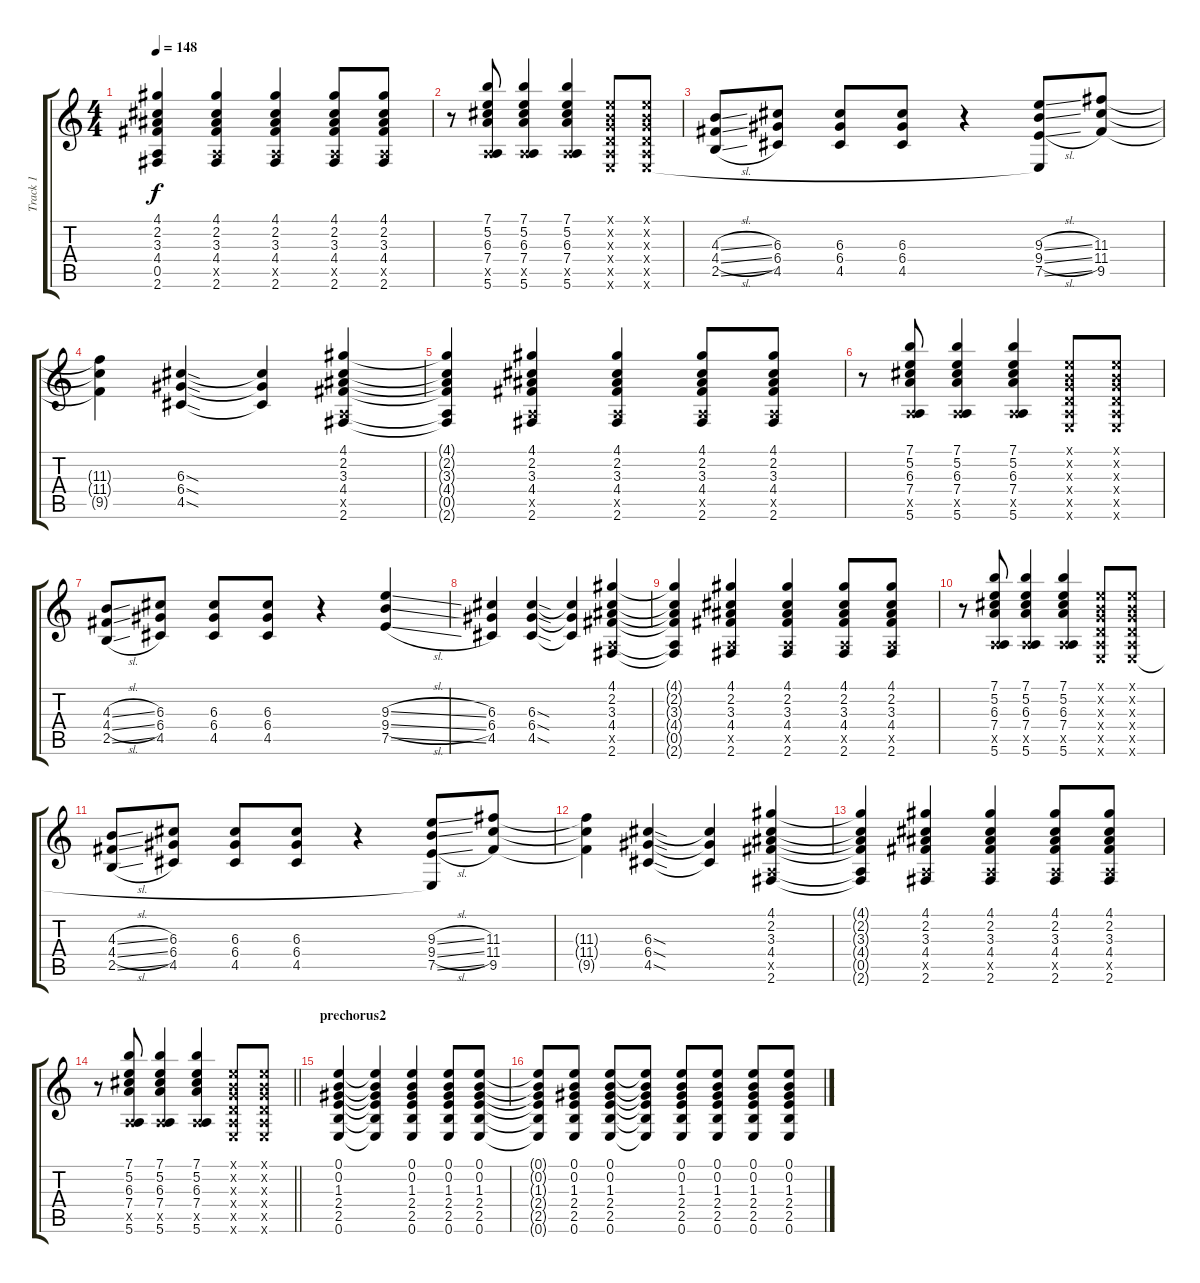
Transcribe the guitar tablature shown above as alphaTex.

\track ("Track 1" "Track 1") {instrument overdrivenguitar}
\staff {score tabs}
\tuning (E4 B3 G3 D3 A2 E2) {hide}
\ts (4 4)
\tempo 148
\clef g2
\ks c
(4.1{t} 2.2{t} 3.3{t} 4.4{t} 0.5{t} 2.6{t}).4{dy f} (4.1 2.2 3.3 4.4 0.5{x} 2.6).4 (4.1 2.2 3.3 4.4 0.5{x} 2.6).4 (4.1 2.2 3.3 4.4 0.5{x} 2.6).8 (4.1 2.2 3.3 4.4 0.5{x} 2.6).8 |
r.8 (7.1 5.2 6.3 7.4 0.5{x} 5.6).8 (7.1 5.2 6.3 7.4 0.5{x} 5.6).4 (7.1 5.2 6.3 7.4 0.5{x} 5.6).4 (0.1{x} 0.2{x} 0.3{x} 0.4{x} 0.5{x} 0.6{x}).8 (0.1{x} 0.2{x} 0.3{x} 0.4{x} 0.5{x} 0.6{x}).8 |
(4.3{sl} 4.4{sl} 2.5{sl}).8 (6.3 6.4 4.5).8 (6.3 6.4 4.5).8 (6.3 6.4 4.5).8 r.4 (9.3{sl} 9.4{sl} 7.5{sl} 0.6{t}).8 (11.3 11.4 9.5).8 |
(11.3{t} 11.4{t} 9.5{t}).4 (6.3{sod} 6.4{sod} 4.5{sod}).4 (6.3{t} 6.4{t} 4.5{t}).4 (4.1 2.2 3.3 4.4 0.5{x} 2.6).4 |
(4.1{t} 2.2{t} 3.3{t} 4.4{t} 0.5{t} 2.6{t}).4 (4.1 2.2 3.3 4.4 0.5{x} 2.6).4 (4.1 2.2 3.3 4.4 0.5{x} 2.6).4 (4.1 2.2 3.3 4.4 0.5{x} 2.6).8 (4.1 2.2 3.3 4.4 0.5{x} 2.6).8 |
r.8 (7.1 5.2 6.3 7.4 0.5{x} 5.6).8 (7.1 5.2 6.3 7.4 0.5{x} 5.6).4 (7.1 5.2 6.3 7.4 0.5{x} 5.6).4 (0.1{x} 0.2{x} 0.3{x} 0.4{x} 0.5{x} 0.6{x}).8 (0.1{x} 0.2{x} 0.3{x} 0.4{x} 0.5{x} 0.6{x}).8 |
(4.3{sl} 4.4{sl} 2.5{sl}).8 (6.3 6.4 4.5).8 (6.3 6.4 4.5).8 (6.3 6.4 4.5).8 r.4 (9.3{sl} 9.4{sl} 7.5{sl}).4 |
(6.3 6.4 4.5).4 (6.3{sod} 6.4{sod} 4.5{sod}).4 (6.3{t} 6.4{t} 4.5{t}).4 (4.1 2.2 3.3 4.4 0.5{x} 2.6).4 |
(4.1{t} 2.2{t} 3.3{t} 4.4{t} 0.5{t} 2.6{t}).4 (4.1 2.2 3.3 4.4 0.5{x} 2.6).4 (4.1 2.2 3.3 4.4 0.5{x} 2.6).4 (4.1 2.2 3.3 4.4 0.5{x} 2.6).8 (4.1 2.2 3.3 4.4 0.5{x} 2.6).8 |
r.8 (7.1 5.2 6.3 7.4 0.5{x} 5.6).8 (7.1 5.2 6.3 7.4 0.5{x} 5.6).4 (7.1 5.2 6.3 7.4 0.5{x} 5.6).4 (0.1{x} 0.2{x} 0.3{x} 0.4{x} 0.5{x} 0.6{x}).8 (0.1{x} 0.2{x} 0.3{x} 0.4{x} 0.5{x} 0.6{x}).8 |
(4.3{sl} 4.4{sl} 2.5{sl}).8 (6.3 6.4 4.5).8 (6.3 6.4 4.5).8 (6.3 6.4 4.5).8 r.4 (9.3{sl} 9.4{sl} 7.5{sl} 0.6{t}).8 (11.3 11.4 9.5).8 |
(11.3{t} 11.4{t} 9.5{t}).4 (6.3{sod} 6.4{sod} 4.5{sod}).4 (6.3{t} 6.4{t} 4.5{t}).4 (4.1 2.2 3.3 4.4 0.5{x} 2.6).4 |
(4.1{t} 2.2{t} 3.3{t} 4.4{t} 0.5{t} 2.6{t}).4 (4.1 2.2 3.3 4.4 0.5{x} 2.6).4 (4.1 2.2 3.3 4.4 0.5{x} 2.6).4 (4.1 2.2 3.3 4.4 0.5{x} 2.6).8 (4.1 2.2 3.3 4.4 0.5{x} 2.6).8 |
\barLineRight lightlight
r.8 (7.1 5.2 6.3 7.4 0.5{x} 5.6).8 (7.1 5.2 6.3 7.4 0.5{x} 5.6).4 (7.1 5.2 6.3 7.4 0.5{x} 5.6).4 (0.1{x} 0.2{x} 0.3{x} 0.4{x} 0.5{x} 0.6{x}).8 (0.1{x} 0.2{x} 0.3{x} 0.4{x} 0.5{x} 0.6{x}).8 |
\section ("" "prechorus2")
(0.1 0.2 1.3 2.4 2.5 0.6).4 (0.1{t} 0.2{t} 1.3{t} 2.4{t} 2.5{t} 0.6{t}).4 (0.1 0.2 1.3 2.4 2.5 0.6).4 (0.1 0.2 1.3 2.4 2.5 0.6).8 (0.1 0.2 1.3 2.4 2.5 0.6).8 |
(0.1{t} 0.2{t} 1.3{t} 2.4{t} 2.5{t} 0.6{t}).8 (0.1 0.2 1.3 2.4 2.5 0.6).8 (0.1 0.2 1.3 2.4 2.5 0.6).8 (0.1{t} 0.2{t} 1.3{t} 2.4{t} 2.5{t} 0.6{t}).8 (0.1 0.2 1.3 2.4 2.5 0.6).8 (0.1 0.2 1.3 2.4 2.5 0.6).8 (0.1 0.2 1.3 2.4 2.5 0.6).8 (0.1 0.2 1.3 2.4 2.5 0.6).8
